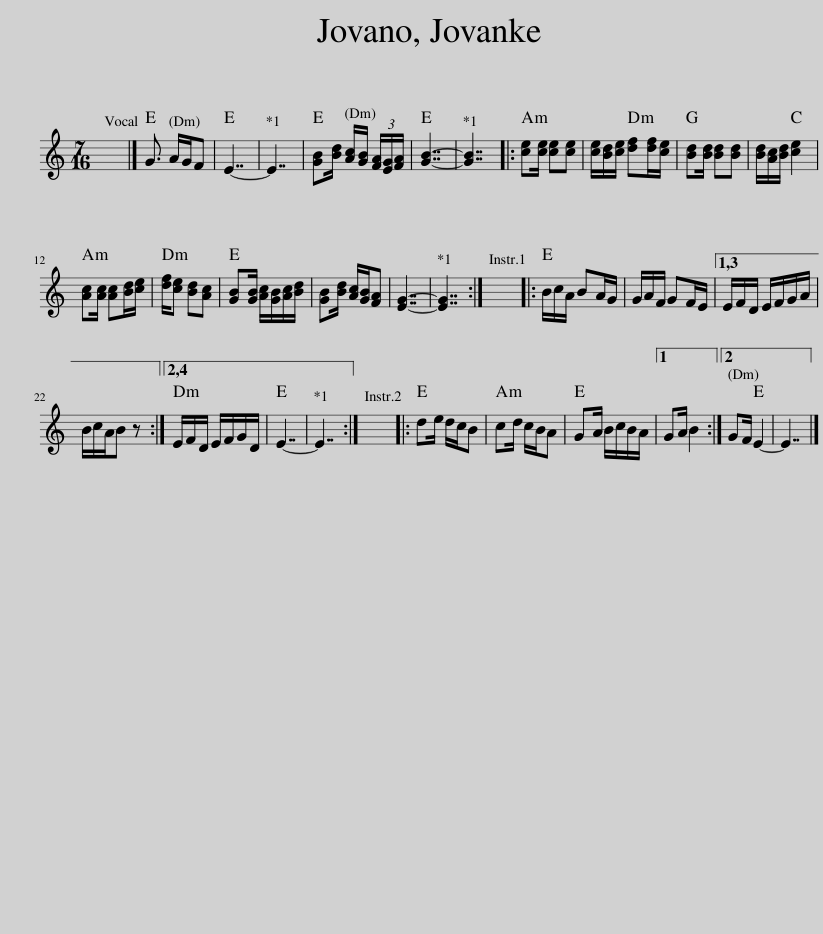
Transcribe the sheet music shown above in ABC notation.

X:1
L:1/8
M:7/16
I:linebreak $
K:C
V:1 treble
V:1
 x7/2 |] G3/2 A/G/F | E7/2- | E7/2 | [GB][Bd]/ [Ac]/[GB]/ (3[FA]/[EG]/[FA]/ | %5
 [GB]7/2- | [GB]7/2 |: [ce][ce]/ [ce][ce] | [ce]/[Bd]/[ce]/ [df][df]/[ce]/ | [Bd][Bd]/ [Bd][Bd] | %10
 [Bd]/[Ac]/[Bd]/ [ce]2 |$ [Ac][Ac]/ [Ac][Bd]/[ce]/ | [df]/[ce] [Bd][Ac] | [GB][GB]/ [Ac]/[GB]/[Ac]/[Bd]/ | [GB][Bd]/ [Ac]/[GB]/[FA] | %15
 [EG]7/2- | [EG]7/2 :| x7/2 |: B/c/A/ BA/G/ | G/A/F/ GF/E/ |1,3 %20
 E/F/D/ E/F/G/A/ |$ B/c/A/B z :|2,4 E/F/D/ E/F/G/D/ | E7/2- | E7/2 :| %25
 x7/2 |: de/ d/c/B | cd/ c/B/A | GA/ B/c/B/A/ |1 GA/ B2 :|2 %30
 GF/ E2- | E7/2 |] %32
